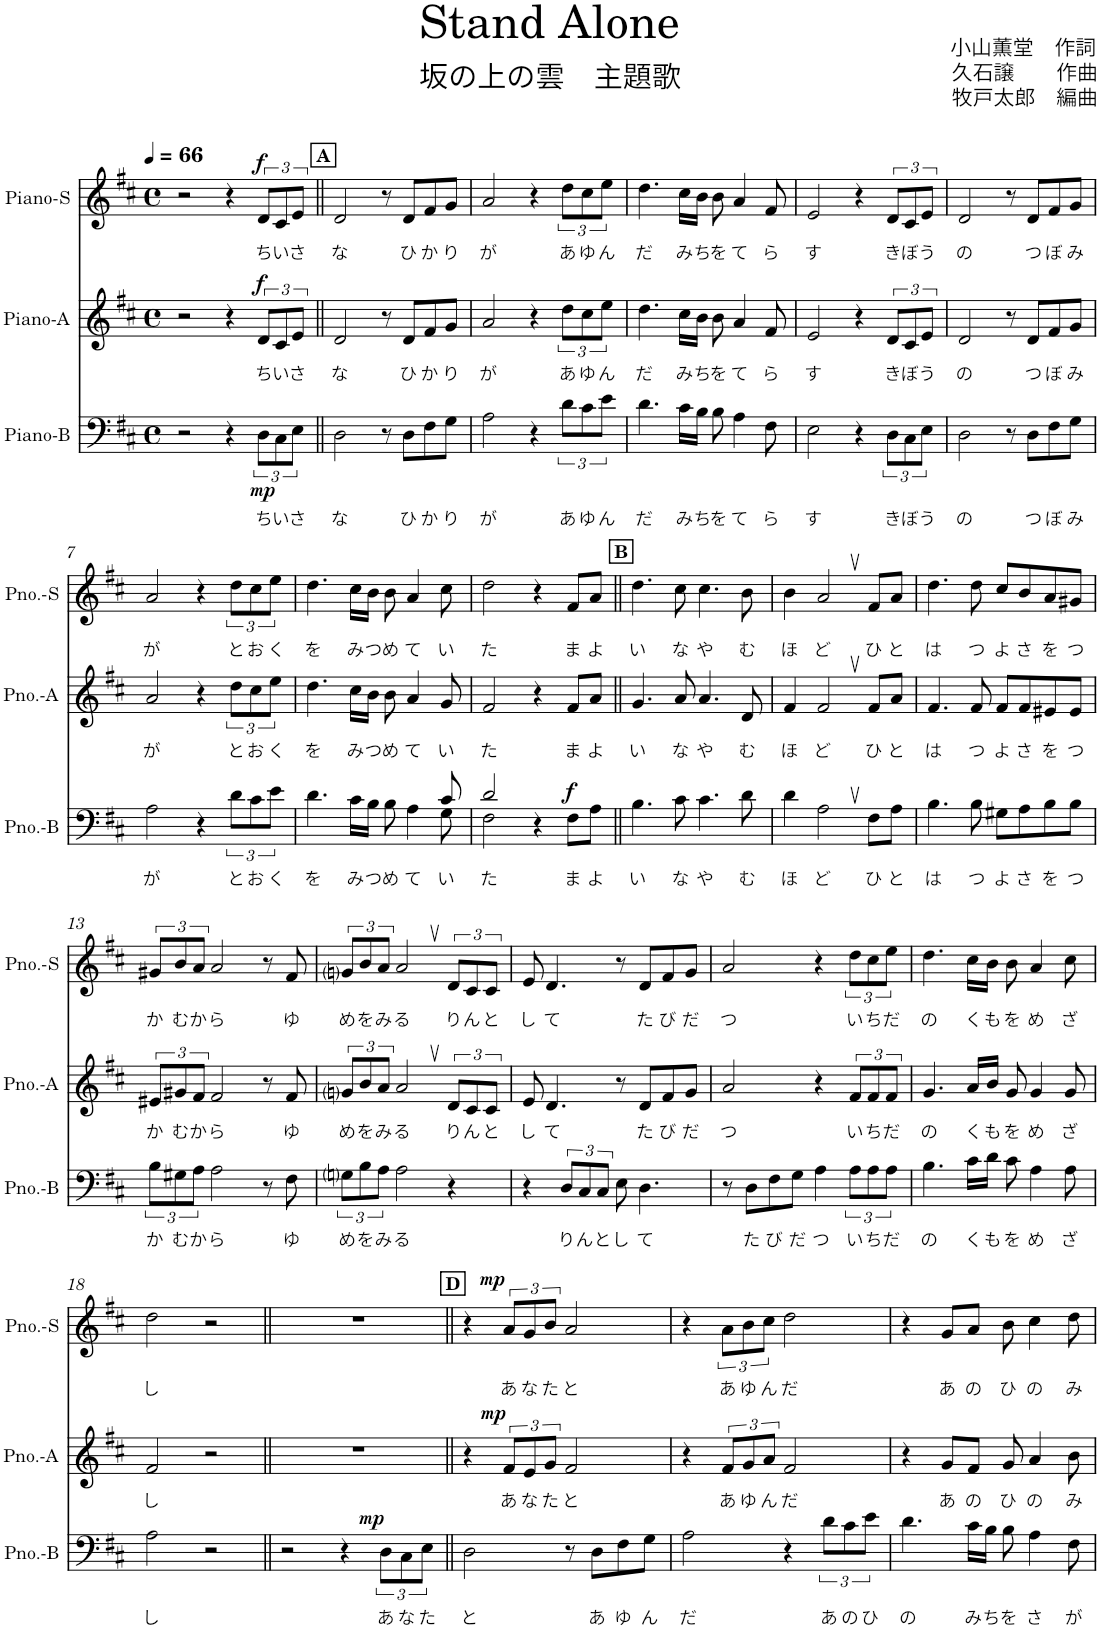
**kern	**text	**dynam	**kern	**text	**dynam	**kern	**text	**dynam
*part3	*part3	*part3	*part2	*part2	*part2	*part1	*part1	*part1
*staff3	*staff3	*staff3	*staff2	*staff2	*staff2	*staff1	*staff1	*staff1
*I"Piano-B	*	*	*I"Piano-A	*	*	*I"Piano-S	*	*
*I'Pno.-B	*	*	*I'Pno.-A	*	*	*I'Pno.-S	*	*
*clefF4	*	*	*clefG2	*	*	*clefG2	*	*
*k[f#c#]	*	*	*k[f#c#]	*	*	*k[f#c#]	*	*
*M4/4	*	*	*M4/4	*	*	*M4/4	*	*
*met(c)	*	*	*met(c)	*	*	*met(c)	*	*
*MM66	*	*	*MM66	*	*	*MM66	*	*
=1	=1	=1	=1	=1	=1	=1	=1	=1
2r	.	.	2r	.	.	2r	.	.
4r	.	.	4r	.	.	4r	.	.
!	!LO:LY:b	!LO:DY:b	!	!LO:LY:b	!LO:DY:a	!	!LO:LY:b	!LO:DY:a
12D\L	ち	mp	12d/L	ち	f	12d/L	ち	f
!	!LO:LY:b	!	!	!LO:LY:b	!	!	!LO:LY:b	!
12C#\	い	.	12c#/	い	.	12c#/	い	.
!	!LO:LY:b	!	!	!LO:LY:b	!	!	!LO:LY:b	!
12E\J	さ	.	12e/J	さ	.	12e/J	さ	.
!!LO:REH:place=s1:a:B:cj:t=A
=2||	=2||	=2||	=2||	=2||	=2||	=2||	=2||	=2||
!	!LO:LY:b	!	!	!LO:LY:b	!	!	!LO:LY:b	!
2D\	な	.	2d/	な	.	2d/	な	.
8r	.	.	8r	.	.	8r	.	.
!	!LO:LY:b	!	!	!LO:LY:b	!	!	!LO:LY:b	!
8D\L	ひ	.	8d/L	ひ	.	8d/L	ひ	.
!	!LO:LY:b	!	!	!LO:LY:b	!	!	!LO:LY:b	!
8F#\	か	.	8f#/	か	.	8f#/	か	.
!	!LO:LY:b	!	!	!LO:LY:b	!	!	!LO:LY:b	!
8G\J	り	.	8g/J	り	.	8g/J	り	.
=3	=3	=3	=3	=3	=3	=3	=3	=3
!	!LO:LY:b	!	!	!LO:LY:b	!	!	!LO:LY:b	!
2A\	が	.	2a/	が	.	2a/	が	.
4r	.	.	4r	.	.	4r	.	.
!	!LO:LY:b	!	!	!LO:LY:b	!	!	!LO:LY:b	!
12d\L	あ	.	12dd\L	あ	.	12dd\L	あ	.
!	!LO:LY:b	!	!	!LO:LY:b	!	!	!LO:LY:b	!
12c#\	ゆ	.	12cc#\	ゆ	.	12cc#\	ゆ	.
!	!LO:LY:b	!	!	!LO:LY:b	!	!	!LO:LY:b	!
12e\J	ん	.	12ee\J	ん	.	12ee\J	ん	.
=4	=4	=4	=4	=4	=4	=4	=4	=4
!	!LO:LY:b	!	!	!LO:LY:b	!	!	!LO:LY:b	!
4.d\	だ	.	4.dd\	だ	.	4.dd\	だ	.
!	!LO:LY:b	!	!	!LO:LY:b	!	!	!LO:LY:b	!
16c#\LL	み	.	16cc#\LL	み	.	16cc#\LL	み	.
!	!LO:LY:b	!	!	!LO:LY:b	!	!	!LO:LY:b	!
16B\JJ	ち	.	16b\JJ	ち	.	16b\JJ	ち	.
!	!LO:LY:b	!	!	!LO:LY:b	!	!	!LO:LY:b	!
8B\	を	.	8b\	を	.	8b\	を	.
!	!LO:LY:b	!	!	!LO:LY:b	!	!	!LO:LY:b	!
4A\	て	.	4a/	て	.	4a/	て	.
!	!LO:LY:b	!	!	!LO:LY:b	!	!	!LO:LY:b	!
8F#\	ら	.	8f#/	ら	.	8f#/	ら	.
=5	=5	=5	=5	=5	=5	=5	=5	=5
!	!LO:LY:b	!	!	!LO:LY:b	!	!	!LO:LY:b	!
2E\	す	.	2e/	す	.	2e/	す	.
4r	.	.	4r	.	.	4r	.	.
!	!LO:LY:b	!	!	!LO:LY:b	!	!	!LO:LY:b	!
12D\L	き	.	12d/L	き	.	12d/L	き	.
!	!LO:LY:b	!	!	!LO:LY:b	!	!	!LO:LY:b	!
12C#\	ぼ	.	12c#/	ぼ	.	12c#/	ぼ	.
!	!LO:LY:b	!	!	!LO:LY:b	!	!	!LO:LY:b	!
12E\J	う	.	12e/J	う	.	12e/J	う	.
=6	=6	=6	=6	=6	=6	=6	=6	=6
!	!LO:LY:b	!	!	!LO:LY:b	!	!	!LO:LY:b	!
2D\	の	.	2d/	の	.	2d/	の	.
8r	.	.	8r	.	.	8r	.	.
!	!LO:LY:b	!	!	!LO:LY:b	!	!	!LO:LY:b	!
8D\L	つ	.	8d/L	つ	.	8d/L	つ	.
!	!LO:LY:b	!	!	!LO:LY:b	!	!	!LO:LY:b	!
8F#\	ぼ	.	8f#/	ぼ	.	8f#/	ぼ	.
!	!LO:LY:b	!	!	!LO:LY:b	!	!	!LO:LY:b	!
8G\J	み	.	8g/J	み	.	8g/J	み	.
!!LO:LB:g=z
=7	=7	=7	=7	=7	=7	=7	=7	=7
!	!LO:LY:b	!	!	!LO:LY:b	!	!	!LO:LY:b	!
2A\	が	.	2a/	が	.	2a/	が	.
4r	.	.	4r	.	.	4r	.	.
!	!LO:LY:b	!	!	!LO:LY:b	!	!	!LO:LY:b	!
12d\L	と	.	12dd\L	と	.	12dd\L	と	.
!	!LO:LY:b	!	!	!LO:LY:b	!	!	!LO:LY:b	!
12c#\	お	.	12cc#\	お	.	12cc#\	お	.
!	!LO:LY:b	!	!	!LO:LY:b	!	!	!LO:LY:b	!
12e\J	く	.	12ee\J	く	.	12ee\J	く	.
=8	=8	=8	=8	=8	=8	=8	=8	=8
!	!LO:LY:b	!	!	!LO:LY:b	!	!	!LO:LY:b	!
*^	*	*	*	*	*	*	*	*
4.d\	2ryy	を	.	4.dd\	を	.	4.dd\	を	.
!	!	!LO:LY:b	!	!	!LO:LY:b	!	!	!LO:LY:b	!
16c#\LL	.	み	.	16cc#\LL	み	.	16cc#\LL	み	.
!	!	!LO:LY:b	!	!	!LO:LY:b	!	!	!LO:LY:b	!
16B\JJ	.	つ	.	16b\JJ	つ	.	16b\JJ	つ	.
!	!	!LO:LY:b	!	!	!LO:LY:b	!	!	!LO:LY:b	!
8B\	4.ryy	め	.	8b\	め	.	8b\	め	.
!	!	!LO:LY:b	!	!	!LO:LY:b	!	!	!LO:LY:b	!
4A\	.	て	.	4a/	て	.	4a/	て	.
!	!	!LO:LY:b	!	!	!LO:LY:b	!	!	!LO:LY:b	!
8c#/	8G\	い	.	8g/	い	.	8cc#\	い	.
=9	=9	=9	=9	=9	=9	=9	=9	=9	=9
!	!	!LO:LY:b	!	!	!LO:LY:b	!	!	!LO:LY:b	!
2d/	2F#\	た	.	2f#/	た	.	2dd\	た	.
4r	2ryy	.	.	4r	.	.	4r	.	.
!	!	!LO:LY:b	!LO:DY:a	!	!LO:LY:b	!	!	!LO:LY:b	!
8F#\L	.	ま	f	8f#/L	ま	.	8f#/L	ま	.
!	!	!LO:LY:b	!	!	!LO:LY:b	!	!	!LO:LY:b	!
8A\J	.	よ	.	8a/J	よ	.	8a/J	よ	.
*v	*v	*	*	*	*	*	*	*	*
!!LO:REH:place=s1:a:B:cj:t=B
=10||	=10||	=10||	=10||	=10||	=10||	=10||	=10||	=10||
!	!LO:LY:b	!	!	!LO:LY:b	!	!	!LO:LY:b	!
4.B\	い	.	4.g/	い	.	4.dd\	い	.
!	!LO:LY:b	!	!	!LO:LY:b	!	!	!LO:LY:b	!
8c#\	な	.	8a/	な	.	8cc#\	な	.
!	!LO:LY:b	!	!	!LO:LY:b	!	!	!LO:LY:b	!
4.c#\	や	.	4.a/	や	.	4.cc#\	や	.
!	!LO:LY:b	!	!	!LO:LY:b	!	!	!LO:LY:b	!
8d\	む	.	8d/	む	.	8b\	む	.
=11	=11	=11	=11	=11	=11	=11	=11	=11
!	!LO:LY:b	!	!	!LO:LY:b	!	!	!LO:LY:b	!
4d\	ほ	.	4f#/	ほ	.	4b\	ほ	.
!	!LO:LY:b	!	!	!LO:LY:b	!	!	!LO:LY:b	!
2A,\	ど	.	2f#,/	ど	.	2a,/	ど	.
!	!LO:LY:b	!	!	!LO:LY:b	!	!	!LO:LY:b	!
8F#\L	ひ	.	8f#/L	ひ	.	8f#/L	ひ	.
!	!LO:LY:b	!	!	!LO:LY:b	!	!	!LO:LY:b	!
8A\J	と	.	8a/J	と	.	8a/J	と	.
=12	=12	=12	=12	=12	=12	=12	=12	=12
!	!LO:LY:b	!	!	!LO:LY:b	!	!	!LO:LY:b	!
4.B\	は	.	4.f#/	は	.	4.dd\	は	.
!	!LO:LY:b	!	!	!LO:LY:b	!	!	!LO:LY:b	!
8B\	つ	.	8f#/	つ	.	8dd\	つ	.
!	!LO:LY:b	!	!	!LO:LY:b	!	!	!LO:LY:b	!
8G#X\L	よ	.	8f#/L	よ	.	8cc#/L	よ	.
!	!LO:LY:b	!	!	!LO:LY:b	!	!	!LO:LY:b	!
8A\	さ	.	8f#/	さ	.	8b/	さ	.
!	!LO:LY:b	!	!	!LO:LY:b	!	!	!LO:LY:b	!
8B\	を	.	8e#X/	を	.	8a/	を	.
!	!LO:LY:b	!	!	!LO:LY:b	!	!	!LO:LY:b	!
8B\J	つ	.	8e#/J	つ	.	8g#X/J	つ	.
!!LO:LB:g=z
=13	=13	=13	=13	=13	=13	=13	=13	=13
!	!LO:LY:b	!	!	!LO:LY:b	!	!	!LO:LY:b	!
12B\L	か	.	12e#X/L	か	.	12g#X/L	か	.
!	!LO:LY:b	!	!	!LO:LY:b	!	!	!LO:LY:b	!
12G#X\	む	.	12g#X/	む	.	12b/	む	.
!	!LO:LY:b	!	!	!LO:LY:b	!	!	!LO:LY:b	!
12A\J	か	.	12f#/J	か	.	12a/J	か	.
!	!LO:LY:b	!	!	!LO:LY:b	!	!	!LO:LY:b	!
2A\	ら	.	2f#/	ら	.	2a/	ら	.
8r	.	.	8r	.	.	8r	.	.
!	!LO:LY:b	!	!	!LO:LY:b	!	!	!LO:LY:b	!
8F#\	ゆ	.	8f#/	ゆ	.	8f#/	ゆ	.
=14	=14	=14	=14	=14	=14	=14	=14	=14
!	!LO:LY:b	!	!	!LO:LY:b	!	!	!LO:LY:b	!
12Gni\L	め	.	12gni/L	め	.	12gni/L	め	.
!	!LO:LY:b	!	!	!LO:LY:b	!	!	!LO:LY:b	!
12B\	を	.	12b/	を	.	12b/	を	.
!	!LO:LY:b	!	!	!LO:LY:b	!	!	!LO:LY:b	!
12A\J	み	.	12a/J	み	.	12a/J	み	.
!	!LO:LY:b	!	!	!LO:LY:b	!	!	!LO:LY:b	!
2A\	る	.	2a,/	る	.	2a,/	る	.
!	!	!	!	!LO:LY:b	!	!	!LO:LY:b	!
4r	.	.	12d/L	り	.	12d/L	り	.
!	!	!	!	!LO:LY:b	!	!	!LO:LY:b	!
.	.	.	12c#/	ん	.	12c#/	ん	.
!	!	!	!	!LO:LY:b	!	!	!LO:LY:b	!
.	.	.	12c#/J	と	.	12c#/J	と	.
=15	=15	=15	=15	=15	=15	=15	=15	=15
!	!	!	!	!LO:LY:b	!	!	!LO:LY:b	!
4r	.	.	8e/	し	.	8e/	し	.
!	!	!	!	!LO:LY:b	!	!	!LO:LY:b	!
.	.	.	4.d/	て	.	4.d/	て	.
!	!LO:LY:b	!	!	!	!	!	!	!
12D/L	り	.	.	.	.	.	.	.
!	!LO:LY:b	!	!	!	!	!	!	!
12C#/	ん	.	.	.	.	.	.	.
!	!LO:LY:b	!	!	!	!	!	!	!
12C#/J	と	.	.	.	.	.	.	.
!	!LO:LY:b	!	!	!	!	!	!	!
8E\	し	.	8r	.	.	8r	.	.
!	!LO:LY:b	!	!	!LO:LY:b	!	!	!LO:LY:b	!
4.D\	て	.	8d/L	た	.	8d/L	た	.
!	!	!	!	!LO:LY:b	!	!	!LO:LY:b	!
.	.	.	8f#/	び	.	8f#/	び	.
!	!	!	!	!LO:LY:b	!	!	!LO:LY:b	!
.	.	.	8g/J	だ	.	8g/J	だ	.
=16	=16	=16	=16	=16	=16	=16	=16	=16
!	!	!	!	!LO:LY:b	!	!	!LO:LY:b	!
8r	.	.	2a/	つ	.	2a/	つ	.
!	!LO:LY:b	!	!	!	!	!	!	!
8D\L	た	.	.	.	.	.	.	.
!	!LO:LY:b	!	!	!	!	!	!	!
8F#\	び	.	.	.	.	.	.	.
!	!LO:LY:b	!	!	!	!	!	!	!
8G\J	だ	.	.	.	.	.	.	.
!	!LO:LY:b	!	!	!	!	!	!	!
4A\	つ	.	4r	.	.	4r	.	.
!	!LO:LY:b	!	!	!LO:LY:b	!	!	!LO:LY:b	!
12A\L	い	.	12f#/L	い	.	12dd\L	い	.
!	!LO:LY:b	!	!	!LO:LY:b	!	!	!LO:LY:b	!
12A\	ち	.	12f#/	ち	.	12cc#\	ち	.
!	!LO:LY:b	!	!	!LO:LY:b	!	!	!LO:LY:b	!
12A\J	だ	.	12f#/J	だ	.	12ee\J	だ	.
=17	=17	=17	=17	=17	=17	=17	=17	=17
!	!LO:LY:b	!	!	!LO:LY:b	!	!	!LO:LY:b	!
4.B\	の	.	4.g/	の	.	4.dd\	の	.
!	!LO:LY:b	!	!	!LO:LY:b	!	!	!LO:LY:b	!
16c#\LL	く	.	16a/LL	く	.	16cc#\LL	く	.
!	!LO:LY:b	!	!	!LO:LY:b	!	!	!LO:LY:b	!
16d\JJ	も	.	16b/JJ	も	.	16b\JJ	も	.
!	!LO:LY:b	!	!	!LO:LY:b	!	!	!LO:LY:b	!
8c#\	を	.	8g/	を	.	8b\	を	.
!	!LO:LY:b	!	!	!LO:LY:b	!	!	!LO:LY:b	!
4A\	め	.	4g/	め	.	4a/	め	.
!	!LO:LY:b	!	!	!LO:LY:b	!	!	!LO:LY:b	!
8A\	ざ	.	8g/	ざ	.	8cc#\	ざ	.
!!LO:LB:g=z
=18	=18	=18	=18	=18	=18	=18	=18	=18
!	!LO:LY:b	!	!	!LO:LY:b	!	!	!LO:LY:b	!
2A\	し	.	2f#/	し	.	2dd\	し	.
2r	.	.	2r	.	.	2r	.	.
=19||	=19||	=19||	=19||	=19||	=19||	=19||	=19||	=19||
2r	.	.	1r	.	.	1r	.	.
4r	.	.	.	.	.	.	.	.
!	!LO:LY:b	!LO:DY:a	!	!	!	!	!	!
12D\L	あ	mp	.	.	.	.	.	.
!	!LO:LY:b	!	!	!	!	!	!	!
12C#\	な	.	.	.	.	.	.	.
!	!LO:LY:b	!	!	!	!	!	!	!
12E\J	た	.	.	.	.	.	.	.
!!LO:REH:place=s1:a:B:cj:t=D
=20||	=20||	=20||	=20||	=20||	=20||	=20||	=20||	=20||
!	!LO:LY:b	!	!	!	!	!	!	!
*	*	*	*	*	*	*^	*	*
2D\	と	.	4r	.	.	4r	8ryy	.	.
!	!	!	!	!	!	!	!	!	!LO:DY:a
.	.	.	.	.	.	.	2..ryy	.	mp
!	!	!	!	!LO:LY:b	!LO:DY:a	!	!	!LO:LY:b	!
.	.	.	12f#/L	あ	mp	12a/L	.	あ	.
!	!	!	!	!LO:LY:b	!	!	!	!LO:LY:b	!
.	.	.	12e/	な	.	12g/	.	な	.
!	!	!	!	!LO:LY:b	!	!	!	!LO:LY:b	!
.	.	.	12g/J	た	.	12b/J	.	た	.
!	!	!	!	!LO:LY:b	!	!	!	!LO:LY:b	!
8r	.	.	2f#/	と	.	2a/	.	と	.
!	!LO:LY:b	!	!	!	!	!	!	!	!
8D\L	あ	.	.	.	.	.	.	.	.
!	!LO:LY:b	!	!	!	!	!	!	!	!
8F#\	ゆ	.	.	.	.	.	.	.	.
!	!LO:LY:b	!	!	!	!	!	!	!	!
8G\J	ん	.	.	.	.	.	.	.	.
=21	=21	=21	=21	=21	=21	=21	=21	=21	=21
!	!LO:LY:b	!	!	!	!	!	!	!	!
*	*	*	*	*	*	*v	*v	*	*
2A\	だ	.	4r	.	.	4r	.	.
!	!	!	!	!LO:LY:b	!	!	!LO:LY:b	!
.	.	.	12f#/L	あ	.	12a\L	あ	.
!	!	!	!	!LO:LY:b	!	!	!LO:LY:b	!
.	.	.	12g/	ゆ	.	12b\	ゆ	.
!	!	!	!	!LO:LY:b	!	!	!LO:LY:b	!
.	.	.	12a/J	ん	.	12cc#\J	ん	.
!	!	!	!	!LO:LY:b	!	!	!LO:LY:b	!
4r	.	.	2f#/	だ	.	2dd\	だ	.
!	!LO:LY:b	!	!	!	!	!	!	!
12d\L	あ	.	.	.	.	.	.	.
!	!LO:LY:b	!	!	!	!	!	!	!
12c#\	の	.	.	.	.	.	.	.
!	!LO:LY:b	!	!	!	!	!	!	!
12e\J	ひ	.	.	.	.	.	.	.
=22	=22	=22	=22	=22	=22	=22	=22	=22
!	!LO:LY:b	!	!	!	!	!	!	!
4.d\	の	.	4r	.	.	4r	.	.
!	!	!	!	!LO:LY:b	!	!	!LO:LY:b	!
.	.	.	8g/L	あ	.	8g/L	あ	.
!	!LO:LY:b	!	!	!LO:LY:b	!	!	!LO:LY:b	!
16c#\LL	み	.	8f#/J	の	.	8a/J	の	.
!	!LO:LY:b	!	!	!	!	!	!	!
16B\JJ	ち	.	.	.	.	.	.	.
!	!LO:LY:b	!	!	!LO:LY:b	!	!	!LO:LY:b	!
8B\	を	.	8g/	ひ	.	8b\	ひ	.
!	!LO:LY:b	!	!	!LO:LY:b	!	!	!LO:LY:b	!
4A\	さ	.	4a/	の	.	4cc#\	の	.
!	!LO:LY:b	!	!	!LO:LY:b	!	!	!LO:LY:b	!
8F#\	が	.	8b\	み	.	8dd\	み	.
=	=	=	=	=	=	=	=	=
*-	*-	*-	*-	*-	*-	*-	*-	*-
